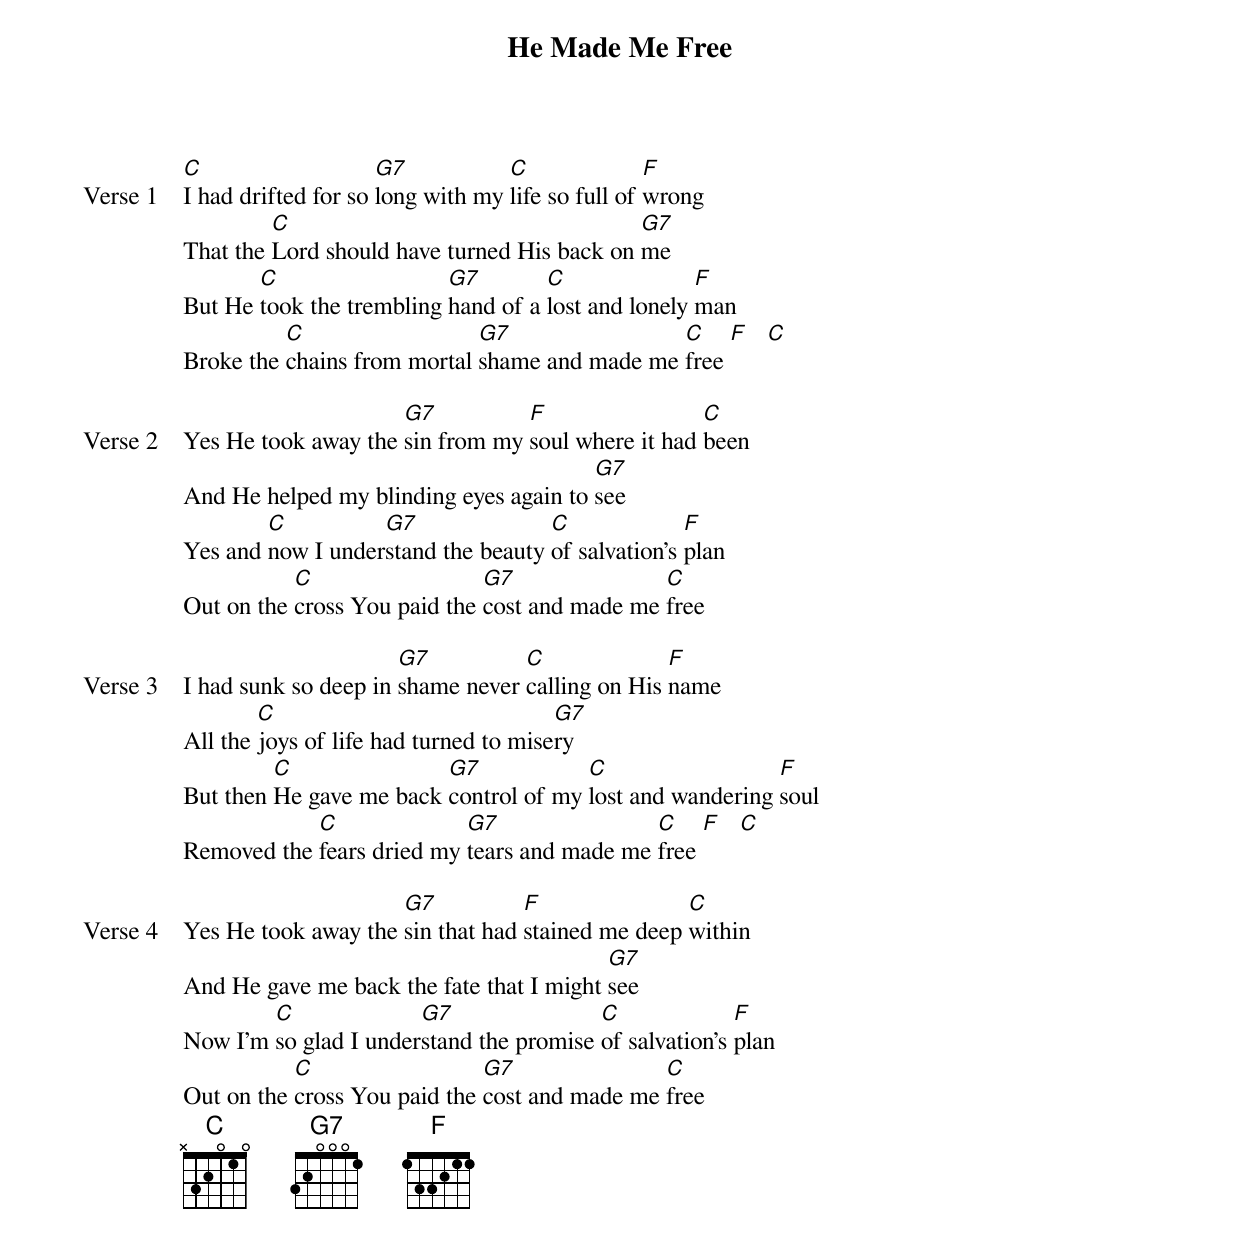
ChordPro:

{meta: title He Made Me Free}
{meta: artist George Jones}
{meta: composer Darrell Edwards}
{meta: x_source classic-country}
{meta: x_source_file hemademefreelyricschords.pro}
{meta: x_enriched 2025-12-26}

{start_of_verse: Verse 1}
[C]I had drifted for so [G7]long with my [C]life so full of [F]wrong
That the [C]Lord should have turned His back on [G7]me
But He [C]took the trembling [G7]hand of a [C]lost and lonely [F]man
Broke the [C]chains from mortal [G7]shame and made me [C]free [F]   [C]
{end_of_verse}

{start_of_verse: Verse 2}
Yes He took away the [G7]sin from my [F]soul where it had [C]been
And He helped my blinding eyes again to [G7]see
Yes and [C]now I under[G7]stand the beauty [C]of salvation's [F]plan
Out on the [C]cross You paid the [G7]cost and made me [C]free
{end_of_verse}

{start_of_verse: Verse 3}
I had sunk so deep in [G7]shame never [C]calling on His [F]name
All the [C]joys of life had turned to mise[G7]ry
But then [C]He gave me back [G7]control of my [C]lost and wandering [F]soul
Removed the [C]fears dried my [G7]tears and made me [C]free [F]   [C]
{end_of_verse}

{start_of_verse: Verse 4}
Yes He took away the [G7]sin that had [F]stained me deep [C]within
And He gave me back the fate that I might [G7]see
Now I'm [C]so glad I under[G7]stand the promise [C]of salvation's [F]plan
Out on the [C]cross You paid the [G7]cost and made me [C]free
{end_of_verse}
